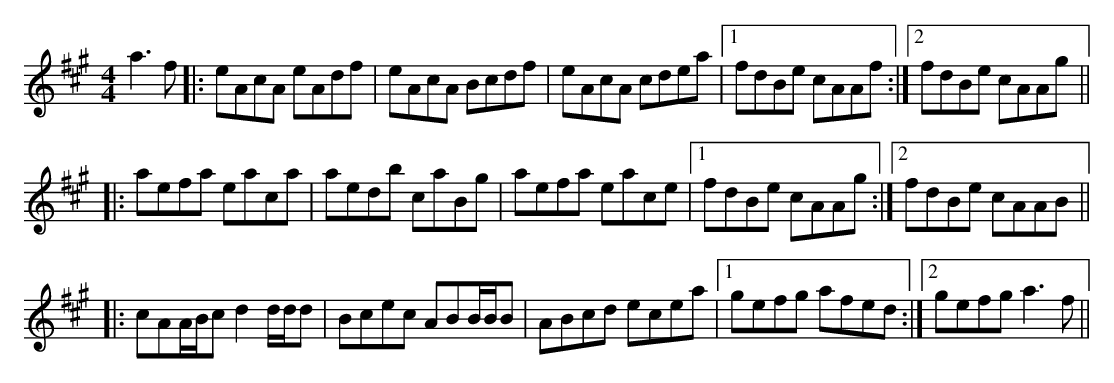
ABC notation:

X:1
M:4/4
K:A
a3f|:eAcA eAdf|eAcA Bcdf|eAcA cdea|1 fdBe cAAf:|2 fdBe cAAg||
|:aefa eaca|aedb caBg|aefa eace|1 fdBe cAAg:|2 fdBe cAAB||
|:cAA1/2B1/2c d2d1/2d1/2d|Bcec ABB1/2B1/2B|ABcd ecea|1 gefg afed:|2 gefg a3f||
